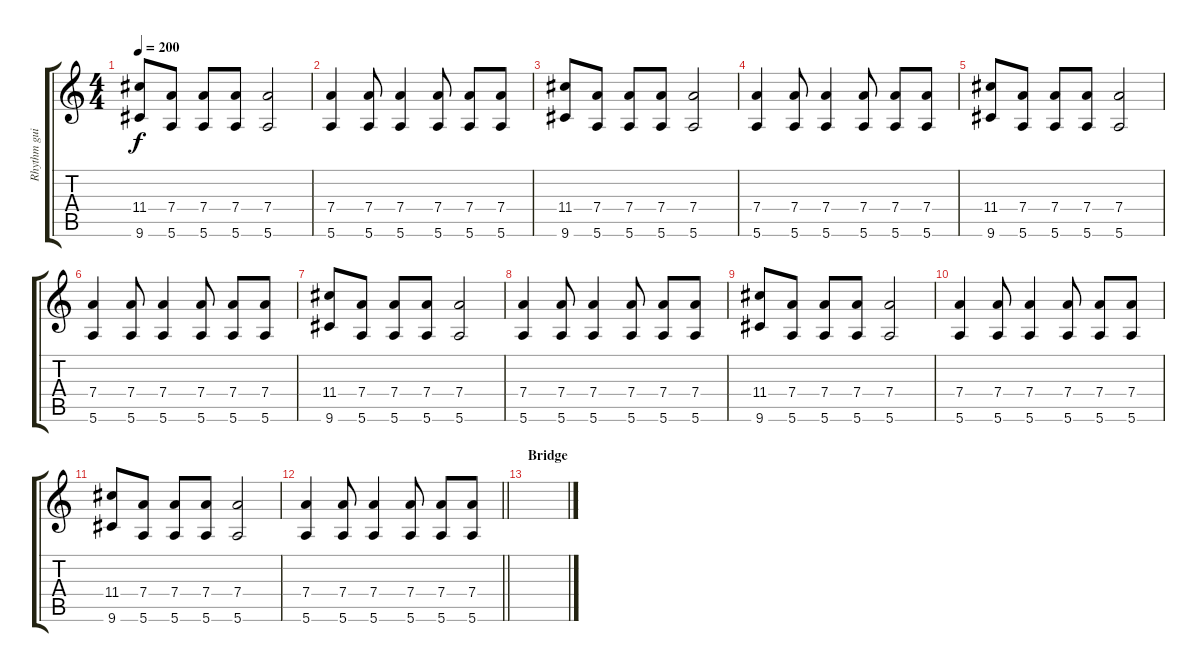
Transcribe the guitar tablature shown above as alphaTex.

\track ("Rhythm guitar" "Rhythm gui") {instrument distortionguitar}
\staff {score tabs}
\tuning (E4 B3 G3 D3 A2 E2) {hide}
\ts (4 4)
\tempo 200
\clef g2
\ks c
(11.4 9.6).8{dy f} (7.4 5.6).8 (7.4 5.6).8 (7.4 5.6).8 (7.4 5.6).2 |
(7.4 5.6).4 (7.4 5.6).8 (7.4 5.6).4 (7.4 5.6).8 (7.4 5.6).8 (7.4 5.6).8 |
(11.4 9.6).8 (7.4 5.6).8 (7.4 5.6).8 (7.4 5.6).8 (7.4 5.6).2 |
(7.4 5.6).4 (7.4 5.6).8 (7.4 5.6).4 (7.4 5.6).8 (7.4 5.6).8 (7.4 5.6).8 |
(11.4 9.6).8 (7.4 5.6).8 (7.4 5.6).8 (7.4 5.6).8 (7.4 5.6).2 |
(7.4 5.6).4 (7.4 5.6).8 (7.4 5.6).4 (7.4 5.6).8 (7.4 5.6).8 (7.4 5.6).8 |
(11.4 9.6).8 (7.4 5.6).8 (7.4 5.6).8 (7.4 5.6).8 (7.4 5.6).2 |
(7.4 5.6).4 (7.4 5.6).8 (7.4 5.6).4 (7.4 5.6).8 (7.4 5.6).8 (7.4 5.6).8 |
(11.4 9.6).8 (7.4 5.6).8 (7.4 5.6).8 (7.4 5.6).8 (7.4 5.6).2 |
(7.4 5.6).4 (7.4 5.6).8 (7.4 5.6).4 (7.4 5.6).8 (7.4 5.6).8 (7.4 5.6).8 |
(11.4 9.6).8 (7.4 5.6).8 (7.4 5.6).8 (7.4 5.6).8 (7.4 5.6).2 |
\barLineRight lightlight
(7.4 5.6).4 (7.4 5.6).8 (7.4 5.6).4 (7.4 5.6).8 (7.4 5.6).8 (7.4 5.6).8 |
\section ("" "Bridge")
